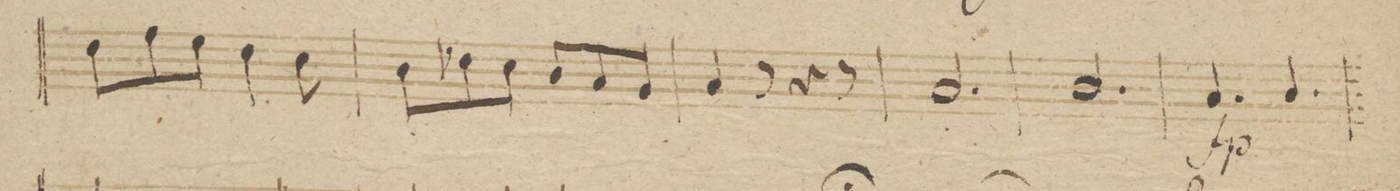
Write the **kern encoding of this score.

**kern	**dynam
*I"Oboe 2do	*
*clefG2	*
*k[b-]	*
*M6/8	*
8dd\L	.
8ff\	.
8ee\J	.
4dd\	.
8cc\	.
=72	=72
8b-\L	.
8dd-X\	.
8cc\J	.
8b-/L	.
8a/	.
8g/J	.
=73	=73
4a/	.
8r	.
4r	.
8r	.
=74	=74
2.a/	.
=75	=75
2.b-/	.
=76	=76
4.a/	fp
4.b-/	.
=77	=77
*-	*-
